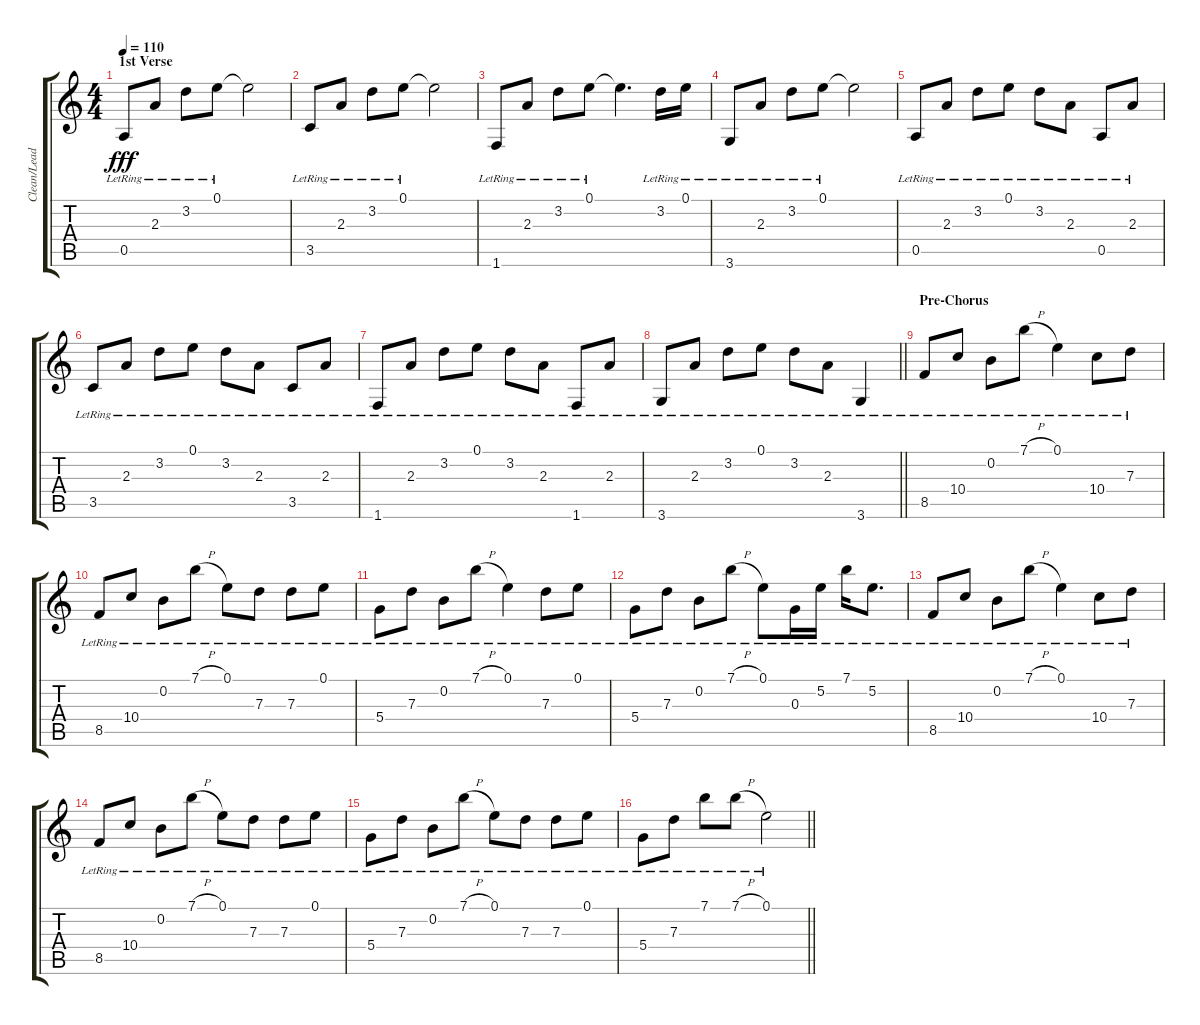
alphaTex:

\track ("Clean/Lead Guitar" "Clean/Lead") {instrument electricguitarclean}
\staff {score tabs}
\tuning (E4 B3 G3 D3 A2 E2) {hide}
\ts (4 4)
\section ("" "1st Verse")
\tempo 110
\clef g2
\ks c
0.5{lr}.8{dy fff} 2.3{lr}.8 3.2{lr}.8 0.1{lr}.8 0.1{t}.2 |
3.5{lr}.8 2.3{lr}.8 3.2{lr}.8 0.1{lr}.8 0.1{t}.2 |
1.6{lr}.8 2.3{lr}.8 3.2{lr}.8 0.1{lr}.8 0.1{t}.4{d} 3.2{lr}.16 0.1{lr}.16 |
3.6{lr}.8 2.3{lr}.8 3.2{lr}.8 0.1{lr}.8 0.1{t}.2 |
0.5{lr}.8 2.3{lr}.8 3.2{lr}.8 0.1{lr}.8 3.2{lr}.8 2.3{lr}.8 0.5{lr}.8 2.3{lr}.8 |
3.5{lr}.8 2.3{lr}.8 3.2{lr}.8 0.1{lr}.8 3.2{lr}.8 2.3{lr}.8 3.5{lr}.8 2.3{lr}.8 |
1.6{lr}.8 2.3{lr}.8 3.2{lr}.8 0.1{lr}.8 3.2{lr}.8 2.3{lr}.8 1.6{lr}.8 2.3{lr}.8 |
\barLineRight lightlight
3.6{lr}.8 2.3{lr}.8 3.2{lr}.8 0.1{lr}.8 3.2{lr}.8 2.3{lr}.8 3.6{lr}.4 |
\section ("" "Pre-Chorus")
8.5{lr}.8 10.4{lr}.8 0.2{lr}.8 7.1{h lr}.8 0.1{lr}.4 10.4{lr}.8 7.3{lr}.8 |
8.5{lr}.8 10.4{lr}.8 0.2{lr}.8 7.1{h lr}.8 0.1{lr}.8 7.3{lr}.8 7.3{lr}.8 0.1{lr}.8 |
5.4{lr}.8 7.3{lr}.8 0.2{lr}.8 7.1{h lr}.8 0.1{lr}.4 7.3{lr}.8 0.1{lr}.8 |
5.4{lr}.8 7.3{lr}.8 0.2{lr}.8 7.1{h lr}.8 0.1{lr}.8 0.3{lr}.16 5.2{lr}.16 7.1{lr}.16 5.2{lr}.8{d} |
8.5{lr}.8 10.4{lr}.8 0.2{lr}.8 7.1{h lr}.8 0.1{lr}.4 10.4{lr}.8 7.3{lr}.8 |
8.5{lr}.8 10.4{lr}.8 0.2{lr}.8 7.1{h lr}.8 0.1{lr}.8 7.3{lr}.8 7.3{lr}.8 0.1{lr}.8 |
5.4{lr}.8 7.3{lr}.8 0.2{lr}.8 7.1{h lr}.8 0.1{lr}.8 7.3{lr}.8 7.3{lr}.8 0.1{lr}.8 |
\barLineRight lightlight
5.4{lr}.8 7.3{lr}.8 7.1{lr}.8 7.1{h lr}.8 0.1{lr}.2
